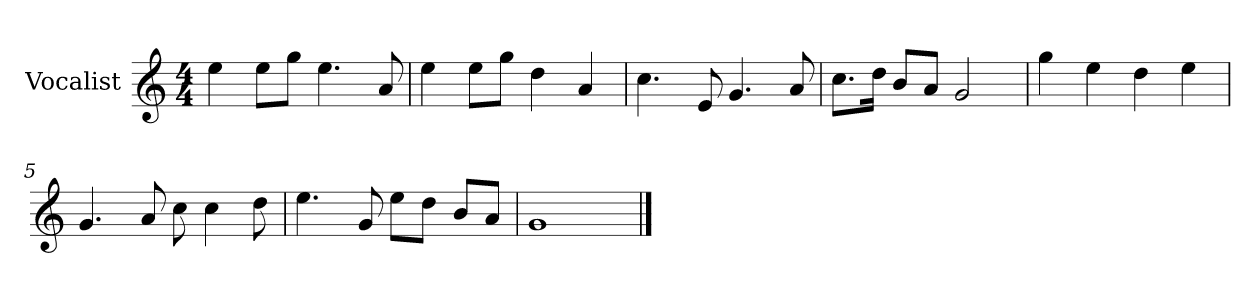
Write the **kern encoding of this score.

**kern
*part1
*staff1
*I"Vocalist
*k[]
*C:
*M4/4
=
4ee
8eeL
8ggJ
4.ee
8a
=1
4ee
8eeL
8ggJ
4dd
4a
=2
4.cc
8e
4.g
8a
=3
8.ccL
16ddJk
8bL
8aJ
2g
=4
4gg
4ee
4dd
4ee
=5
4.g
8a
8cc
4cc
8dd
=6
4.ee
8g
8eeL
8ddJ
8bL
8aJ
=7
1g
==
*-
